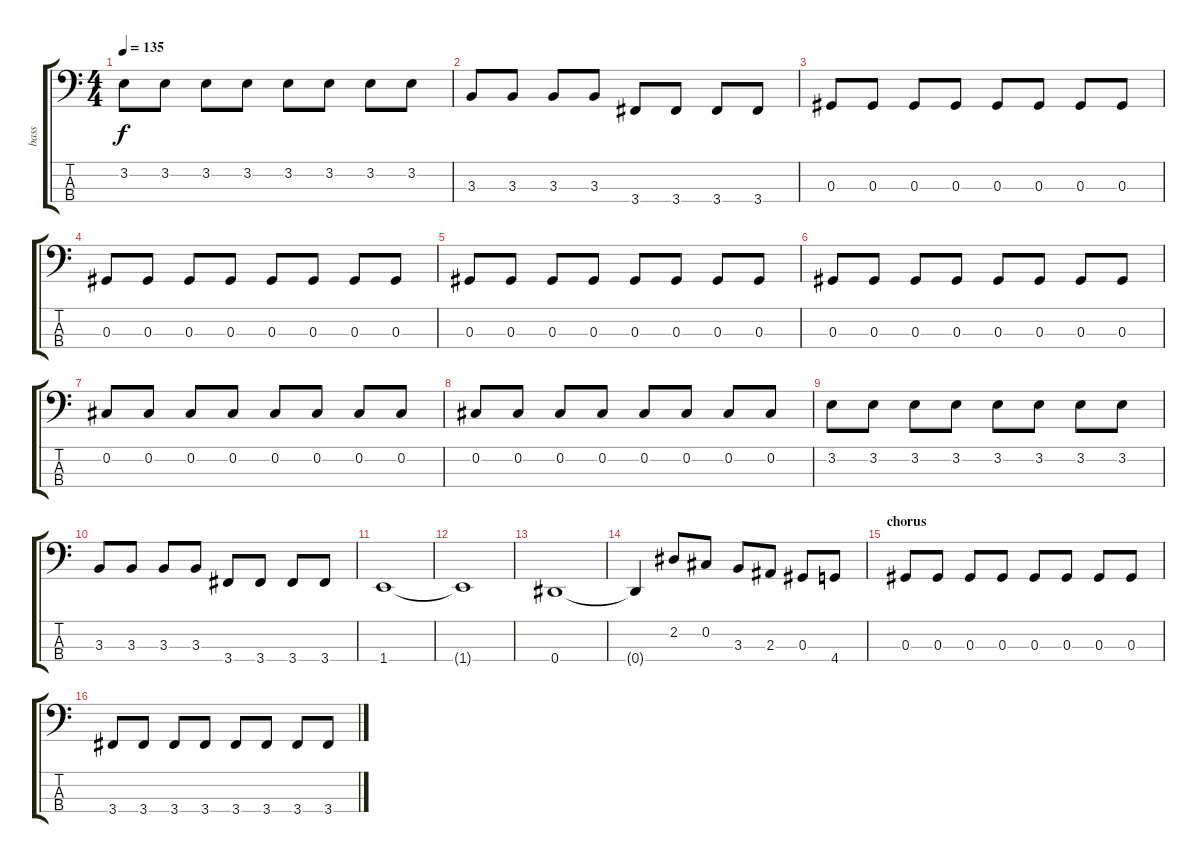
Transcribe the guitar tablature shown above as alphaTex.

\track ("bass" "bass") {instrument electricbasspick}
\staff {score tabs}
\tuning (Gb2 Db2 Ab1 Eb1) {hide}
\ts (4 4)
\tempo 135
\clef f4
\ks c
3.2.8{dy f} 3.2.8 3.2.8 3.2.8 3.2.8 3.2.8 3.2.8 3.2.8 |
3.3.8 3.3.8 3.3.8 3.3.8 3.4.8 3.4.8 3.4.8 3.4.8 |
0.3.8 0.3.8 0.3.8 0.3.8 0.3.8 0.3.8 0.3.8 0.3.8 |
0.3.8 0.3.8 0.3.8 0.3.8 0.3.8 0.3.8 0.3.8 0.3.8 |
0.3.8 0.3.8 0.3.8 0.3.8 0.3.8 0.3.8 0.3.8 0.3.8 |
0.3.8 0.3.8 0.3.8 0.3.8 0.3.8 0.3.8 0.3.8 0.3.8 |
0.2.8 0.2.8 0.2.8 0.2.8 0.2.8 0.2.8 0.2.8 0.2.8 |
0.2.8 0.2.8 0.2.8 0.2.8 0.2.8 0.2.8 0.2.8 0.2.8 |
3.2.8 3.2.8 3.2.8 3.2.8 3.2.8 3.2.8 3.2.8 3.2.8 |
3.3.8 3.3.8 3.3.8 3.3.8 3.4.8 3.4.8 3.4.8 3.4.8 |
1.4.1 |
1.4{t}.1 |
0.4.1 |
0.4{t}.4 2.2.8 0.2.8 3.3.8 2.3.8 0.3.8 4.4.8 |
\section ("" "chorus")
0.3.8 0.3.8 0.3.8 0.3.8 0.3.8 0.3.8 0.3.8 0.3.8 |
3.4.8 3.4.8 3.4.8 3.4.8 3.4.8 3.4.8 3.4.8 3.4.8
